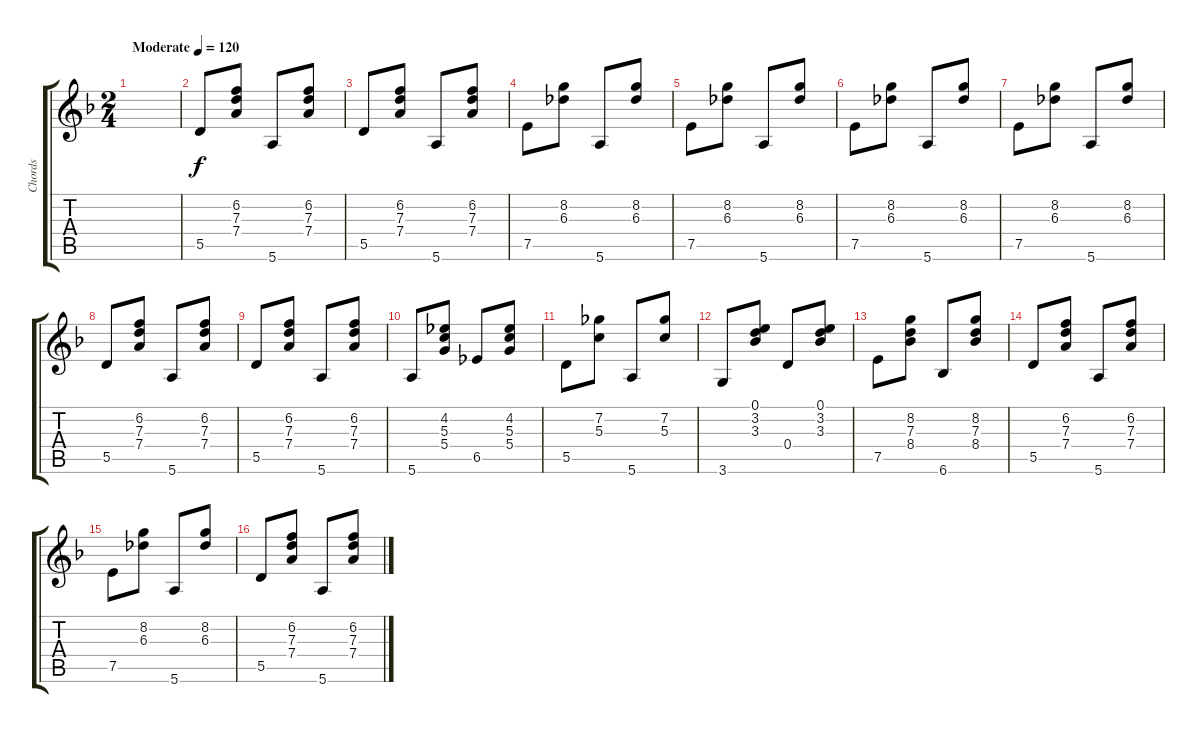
\track ("Chords" "Chords") {instrument electricguitarclean}
\staff {score tabs}
\tuning (E4 B3 G3 D3 A2 E2) {hide}
\ts (2 4)
\tempo (120 "Moderate")
\clef g2
\ks f
|
5.5.8 (6.2 7.3 7.4).8 5.6.8 (6.2 7.3 7.4).8 |
5.5.8 (6.2 7.3 7.4).8 5.6.8 (6.2 7.3 7.4).8 |
7.5.8 (8.2 6.3).8 5.6.8 (8.2 6.3).8 |
7.5.8 (8.2 6.3).8 5.6.8 (8.2 6.3).8 |
7.5.8 (8.2 6.3).8 5.6.8 (8.2 6.3).8 |
7.5.8 (8.2 6.3).8 5.6.8 (8.2 6.3).8 |
5.5.8 (6.2 7.3 7.4).8 5.6.8 (6.2 7.3 7.4).8 |
5.5.8 (6.2 7.3 7.4).8 5.6.8 (6.2 7.3 7.4).8 |
5.6.8 (4.2 5.3 5.4).8 6.5.8 (4.2 5.3 5.4).8 |
5.5.8 (7.2 5.3).8 5.6.8 (7.2 5.3).8 |
3.6.8 (0.1 3.2 3.3).8 0.4.8 (0.1 3.2 3.3).8 |
7.5.8 (8.2 7.3 8.4).8 6.6.8 (8.2 7.3 8.4).8 |
5.5.8 (6.2 7.3 7.4).8 5.6.8 (6.2 7.3 7.4).8 |
7.5.8 (8.2 6.3).8 5.6.8 (8.2 6.3).8 |
5.5.8 (6.2 7.3 7.4).8 5.6.8 (6.2 7.3 7.4).8
